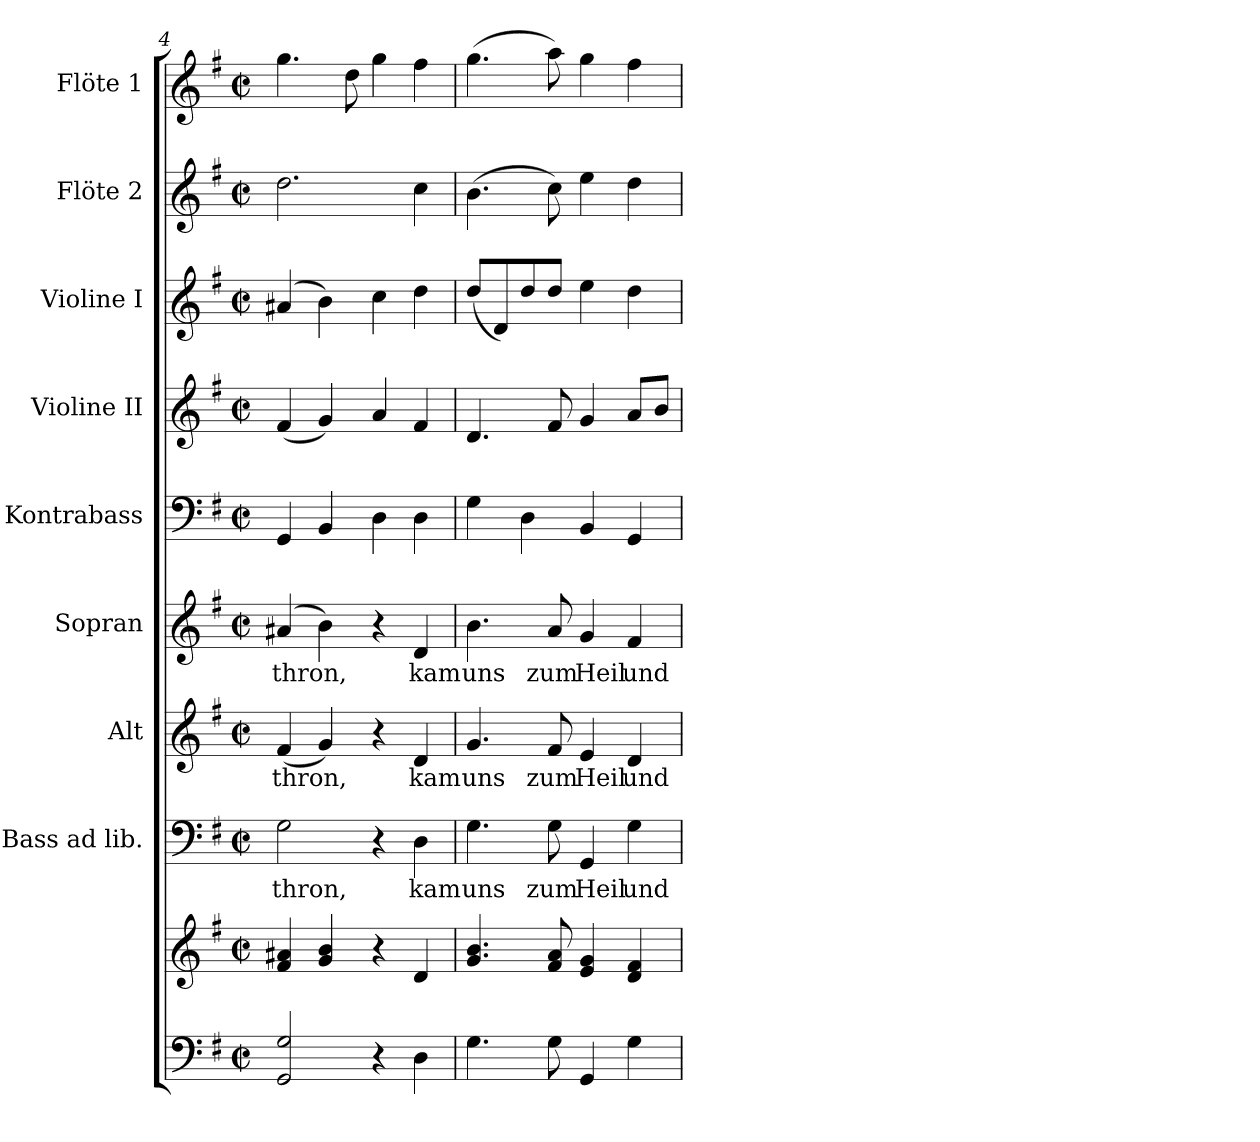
**kern	**kern	**kern	**text	**kern	**text	**kern	**text	**kern	**kern	**kern	**kern	**kern
*part9	*part9	*part8	*part8	*part7	*part7	*part6	*part6	*part5	*part4	*part3	*part2	*part1
*staff10	*staff9	*staff8	*staff8	*staff7	*staff7	*staff6	*staff6	*staff5	*staff4	*staff3	*staff2	*staff1
*	*	*I"Bass ad lib.	*	*I"Alt	*	*I"Sopran	*	*I"Kontrabass	*I"Violine II	*I"Violine I	*I"Flöte 2	*I"Flöte 1
*	*	*I'B.	*	*I'A.	*	*I'S.	*	*I'Kb.	*I'Vl. II	*I'Vl. I	*I'Fl. 2	*I'Fl. 1
!!LO:PB:g=z
*clefF4	*clefG2	*clefF4	*	*clefG2	*	*clefG2	*	*clefF4	*clefG2	*clefG2	*clefG2	*clefG2
*	*	*	*	*	*	*	*	*ITrd7c12	*	*	*	*
*k[f#]	*k[f#]	*k[f#]	*	*k[f#]	*	*k[f#]	*	*k[f#]	*k[f#]	*k[f#]	*k[f#]	*k[f#]
*G:	*G:	*G:	*	*G:	*	*G:	*	*G:	*G:	*G:	*G:	*G:
*M2/2	*M2/2	*M2/2	*	*M2/2	*	*M2/2	*	*M2/2	*M2/2	*M2/2	*M2/2	*M2/2
*met(c|)	*met(c|)	*met(c|)	*	*met(c|)	*	*met(c|)	*	*met(c|)	*met(c|)	*met(c|)	*met(c|)	*met(c|)
=4	=4	=4	=4	=4	=4	=4	=4	=4	=4	=4	=4	=4
!	!	!	!LO:LY:b	!	!LO:LY:b	!	!LO:LY:b	!	!	!	!	!
2GG/ 2G/	4f#/ 4a#X/	2G\	-thron,	(<4f#/	-thron,	(4a#X/	-thron,	4GGG/	(<4f#/	(4a#X/	2.dd\	4.gg\
.	4g/ 4b/	.	.	4g/)	.	4b\)	.	4BBB/	4g/)	4b\)	.	.
.	.	.	.	.	.	.	.	.	.	.	.	8dd\
4r	4r	4r	.	4r	.	4r	.	4DD\	4a/	4cc\	.	4gg\
!	!	!	!LO:LY:b	!	!LO:LY:b	!	!LO:LY:b	!	!	!	!	!
4D\	4d/	4D\	kam	4d/	kam	4d/	kam	4DD\	4f#/	4dd\	4cc\	4ff#\
=5	=5	=5	=5	=5	=5	=5	=5	=5	=5	=5	=5	=5
!	!	!	!LO:LY:b	!	!LO:LY:b	!	!LO:LY:b	!	!	!	!	!
4.G\	4.g/ 4.b/	4.G\	uns	4.g/	uns	4.b\	uns	4GG\	4.d/	(<8dd/L	(>4.b\	(>4.gg\
.	.	.	.	.	.	.	.	.	.	8d/)	.	.
.	.	.	.	.	.	.	.	4DD\	.	8dd/	.	.
!	!	!	!LO:LY:b	!	!LO:LY:b	!	!LO:LY:b	!	!	!	!	!
8G\	8f#/ 8a/	8G\	zum	8f#/	zum	8a/	zum	.	8f#/	8dd/J	8cc\)	8aa\)
!	!	!	!LO:LY:b	!	!LO:LY:b	!	!LO:LY:b	!	!	!	!	!
4GG/	4e/ 4g/	4GG/	Heil	4e/	Heil	4g/	Heil	4BBB/	4g/	4ee\	4ee\	4gg\
!	!	!	!LO:LY:b	!	!LO:LY:b	!	!LO:LY:b	!	!	!	!	!
4G\	4d/ 4f#/	4G\	und	4d/	und	4f#/	und	4GGG/	8a/L	4dd\	4dd\	4ff#\
.	.	.	.	.	.	.	.	.	8b/J	.	.	.
=	=	=	=	=	=	=	=	=	=	=	=	=
*-	*-	*-	*-	*-	*-	*-	*-	*-	*-	*-	*-	*-
